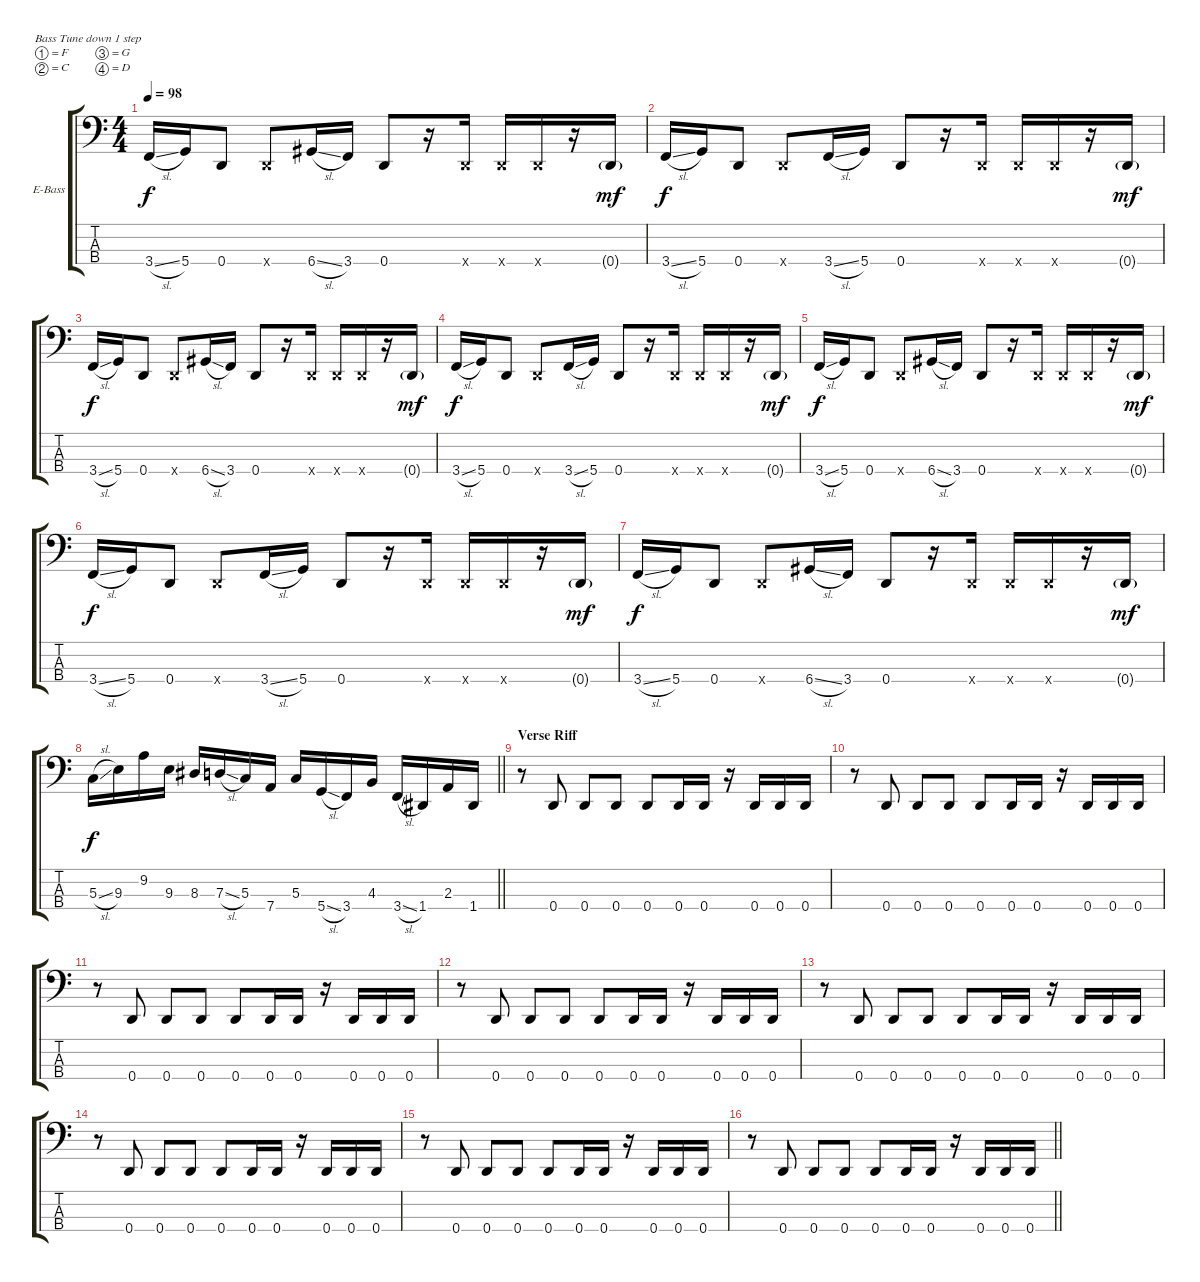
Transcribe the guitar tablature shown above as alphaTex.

\bracketExtendMode groupsimilarinstruments
\firstSystemTrackNameOrientation horizontal
\otherSystemsTrackNameOrientation horizontal
\track ("Rex" "E-Bass") {instrument electricbasspick}
\staff {score tabs}
\tuning (F2 C2 G1 D1)
\ts (4 4)
\tempo 98
\clef f4
\ks c
3.4{sl}.16{dy f} 5.4.16 0.4.8 0.4{x}.8 6.4{sl}.16 3.4.16 0.4.8 r.16 0.4{x}.16 0.4{x}.16 0.4{x}.16 r.16 0.4{g}.16{dy mf} |
3.4{sl}.16{dy f} 5.4.16 0.4.8 0.4{x}.8 3.4{sl}.16 5.4.16 0.4.8 r.16 0.4{x}.16 0.4{x}.16 0.4{x}.16 r.16 0.4{g}.16{dy mf} |
3.4{sl}.16{dy f} 5.4.16 0.4.8 0.4{x}.8 6.4{sl}.16 3.4.16 0.4.8 r.16 0.4{x}.16 0.4{x}.16 0.4{x}.16 r.16 0.4{g}.16{dy mf} |
3.4{sl}.16{dy f} 5.4.16 0.4.8 0.4{x}.8 3.4{sl}.16 5.4.16 0.4.8 r.16 0.4{x}.16 0.4{x}.16 0.4{x}.16 r.16 0.4{g}.16{dy mf} |
3.4{sl}.16{dy f} 5.4.16 0.4.8 0.4{x}.8 6.4{sl}.16 3.4.16 0.4.8 r.16 0.4{x}.16 0.4{x}.16 0.4{x}.16 r.16 0.4{g}.16{dy mf} |
3.4{sl}.16{dy f} 5.4.16 0.4.8 0.4{x}.8 3.4{sl}.16 5.4.16 0.4.8 r.16 0.4{x}.16 0.4{x}.16 0.4{x}.16 r.16 0.4{g}.16{dy mf} |
3.4{sl}.16{dy f} 5.4.16 0.4.8 0.4{x}.8 6.4{sl}.16 3.4.16 0.4.8 r.16 0.4{x}.16 0.4{x}.16 0.4{x}.16 r.16 0.4{g}.16{dy mf} |
\barLineRight lightlight
5.3{sl}.16{dy f} 9.3.16 9.2.16 9.3.16 8.3.16 7.3{sl}.16 5.3.16 7.4.16 5.3.16 5.4{sl}.16 3.4.16 4.3.16 3.4{sl}.16 1.4.16 2.3.16 1.4.16 |
\section ("" "Verse Riff")
r.8 0.4.8 0.4.8 0.4.8 0.4.8 0.4.16 0.4.16 r.16 0.4.16 0.4.16 0.4.16 |
r.8 0.4.8 0.4.8 0.4.8 0.4.8 0.4.16 0.4.16 r.16 0.4.16 0.4.16 0.4.16 |
r.8 0.4.8 0.4.8 0.4.8 0.4.8 0.4.16 0.4.16 r.16 0.4.16 0.4.16 0.4.16 |
r.8 0.4.8 0.4.8 0.4.8 0.4.8 0.4.16 0.4.16 r.16 0.4.16 0.4.16 0.4.16 |
r.8 0.4.8 0.4.8 0.4.8 0.4.8 0.4.16 0.4.16 r.16 0.4.16 0.4.16 0.4.16 |
r.8 0.4.8 0.4.8 0.4.8 0.4.8 0.4.16 0.4.16 r.16 0.4.16 0.4.16 0.4.16 |
r.8 0.4.8 0.4.8 0.4.8 0.4.8 0.4.16 0.4.16 r.16 0.4.16 0.4.16 0.4.16 |
\barLineRight lightlight
r.8 0.4.8 0.4.8 0.4.8 0.4.8 0.4.16 0.4.16 r.16 0.4.16 0.4.16 0.4.16
